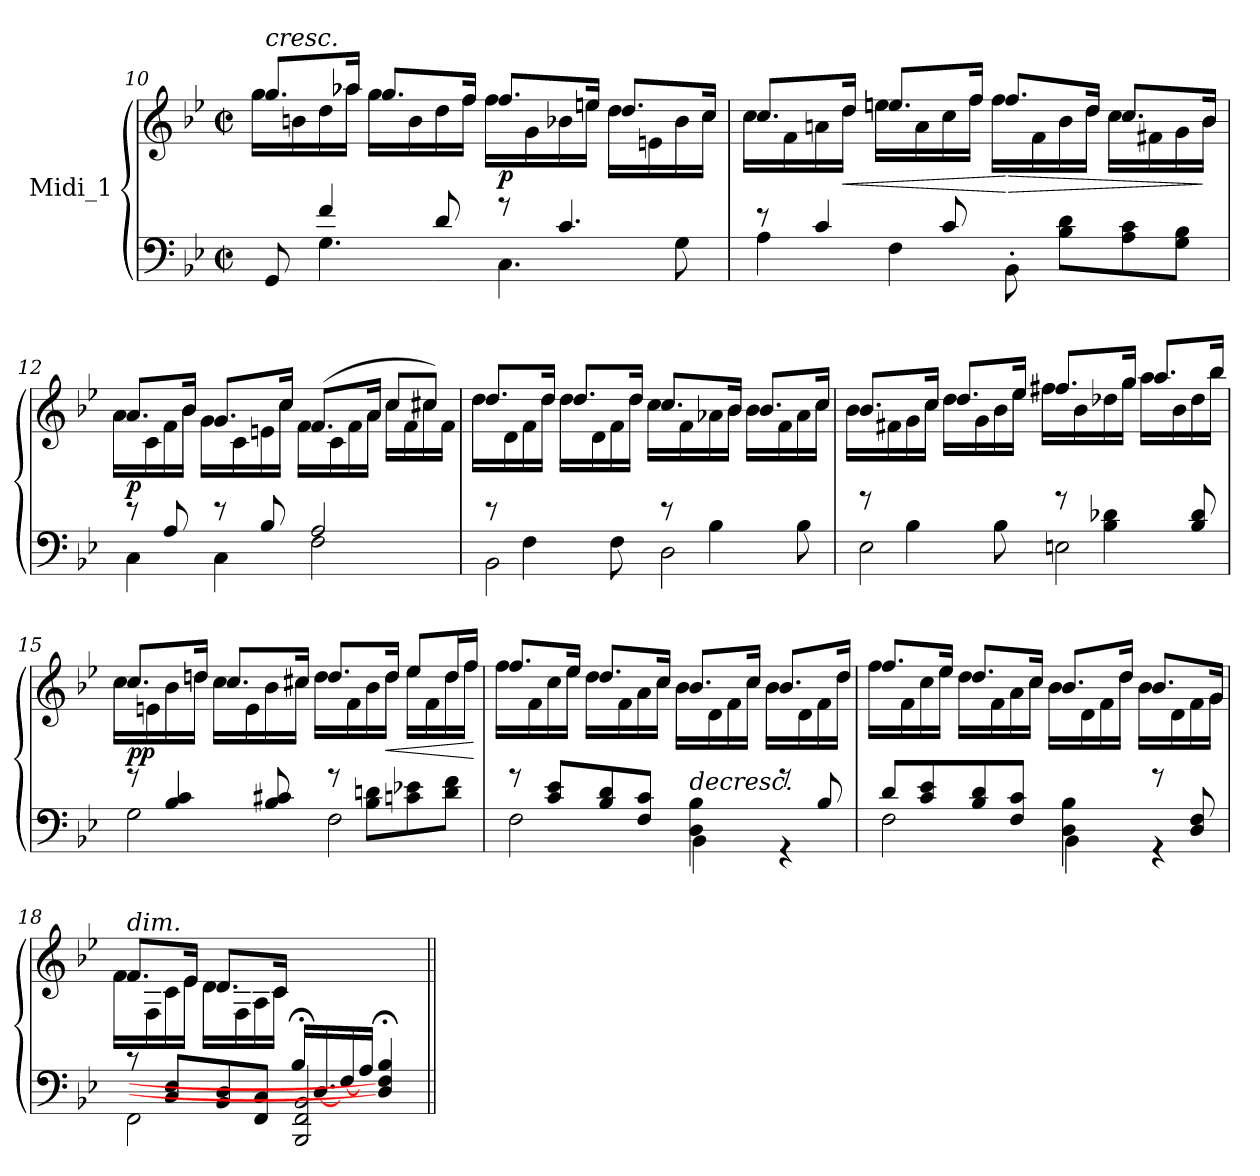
**kern	**kern	**dynam
*part1	*part1	*part1
*staff2	*staff1	*staff1/2
*I"Midi_1	*	*
!!LO:LB:g=z
*clefF4	*clefG2	*
*k[b-e-]	*k[b-e-]	*
*M2/2	*M2/2	*
*met(c|)	*met(c|)	*
=10	=10	=10
*^	*^	*
!	!	!LO:TX:a:i:t=cresc.	!	!
8GG/	8ryy	8.gg/L	16gg\LL	.
.	.	.	16bn\	.
4f/	4.G\	.	16dd\	.
.	.	16aa-X/Jk	16aa-X\JJ	.
.	.	8.gg/L	16gg\LL	.
.	.	.	16b\	.
8d/	.	.	16dd\	.
.	.	16ff/Jk	16ff\JJ	.
!	!	!	!	!LO:DY:b
8rg	4.C\	8.ff/L	16ff\LL	p
.	.	.	16g\	.
4.c/	.	.	16b-X\	.
.	.	16een/Jk	16een\JJ	.
.	.	8.dd/L	16dd\LL	.
.	.	.	16en\	.
.	8G\	.	16b-\	.
.	.	16cc/Jk	16cc\JJ	.
=11	=11	=11	=11	=11
8r	4A\	8.cc/L	16cc\LL	.
.	.	.	16f\	.
4c/	.	.	16ani\	.
!	!	!	!	!LO:HP:b
.	.	16dd/Jk	16dd\JJ	<
.	4F\	8.een/L	16een\LL	.
.	.	.	16a\	.
8c/	.	.	16cc\	.
.	.	16ff/Jk	16ff\JJ	.
!	!	!	!	!LO:HP:n=1:b
8BB-'\	2ryy	8.ff/L	16ff\LL	[ >
.	.	.	16f\	.
8B-\ 8d\L	.	.	16b-\	.
.	.	16dd/Jk	16dd\JJ	.
8A\ 8c\	.	8.cc/L	16cc\LL	.
.	.	.	16f#X\	.
8G\ 8B-\J	.	.	16g\	.
.	.	16b-/Jk	16b-\JJ	]
!!LO:PB:g=z	!!
=12	=12	=12	=12	=12
!	!	!	!	!LO:DY:b
8re	4C\	8.a/L	16a\LL	p
.	.	.	16c\	.
8A/	.	.	16f\	.
.	.	16b-/Jk	16b-\JJ	.
8re	4C\	8.g/L	16g\LL	.
.	.	.	16c\	.
8B-/	.	.	16en\	.
.	.	16cc/Jk	16cc\JJ	.
2A/	2F\	(>8.f/L	16f\LL	.
.	.	.	16c\	.
.	.	.	16f\	.
.	.	16a/Jk	16a\JJ	.
.	.	8cc/L	16cc\LL	.
.	.	.	16f\	.
.	.	8cc#X/J)	16cc#X\	.
.	.	.	16f\JJ	.
=13	=13	=13	=13	=13
8re	2BB-\	8.dd/L	16dd\LL	.
.	.	.	16d\	.
4F\	.	.	16f\	.
.	.	16dd/Jk	16dd\JJ	.
.	.	8.dd/L	16dd\LL	.
.	.	.	16d\	.
8F\	.	.	16f\	.
.	.	16dd/Jk	16dd\JJ	.
8re	2D\	8.cc/L	16cc\LL	.
.	.	.	16f\	.
4B-\	.	.	16a-X\	.
.	.	16b-/Jk	16b-\JJ	.
.	.	8.b-/L	16b-\LL	.
.	.	.	16f\	.
8B-\	.	.	16a-\	.
.	.	16cc/Jk	16cc\JJ	.
!!LO:LB:g=z	!!
=14	=14	=14	=14	=14
8rg	2E-\	8.b-/L	16b-\LL	.
.	.	.	16f#X\	.
4B-\	.	.	16g\	.
.	.	16cc/Jk	16cc\JJ	.
.	.	8.dd/L	16dd\LL	.
.	.	.	16g\	.
8B-\	.	.	16b-\	.
.	.	16ee-/Jk	16ee-\JJ	.
8rg	2En\	8.ff#X/L	16ff#X\LL	.
.	.	.	16b-\	.
4B-\ 4d-X\	.	.	16dd-X\	.
.	.	16gg/Jk	16gg\JJ	.
.	.	8.aa/L	16aa\LL	.
.	.	.	16b-\	.
8B-/ 8d-/	.	.	16dd-\	.
.	.	16bb-/Jk	16bb-\JJ	.
!!LO:LB:g=z	!!
=15	=15	=15	=15	=15
!	!	!	!	!LO:DY:b
8rg	2G\	8.cc/L	16cc\LL	pp
.	.	.	16en\	.
4B-/ 4c/	.	.	16b-\	.
.	.	16ddni/Jk	16ddni\JJ	.
.	.	8.cc/L	16cc\LL	.
.	.	.	16e\	.
8B-/ 8c#X/	.	.	16b-\	.
.	.	16cc#X/Jk	16cc#X\JJ	.
8rg	2F\	8.dd/L	16dd\LL	.
.	.	.	16f\	.
8B-\ 8dni\L	.	.	16b-\	.
!	!	!	!	!LO:HP:b
.	.	16dd/Jk	16dd\JJ	<
8cn\ 8e-X\	.	8ee-/L	16ee-\LL	.
.	.	.	16f\	.
8d\ 8f\J	.	16dd/L	16dd\	.
.	.	16ff/JJ	16ff\JJ	.
*v	*v	*	*	*
*	*v	*v	*
.	.	[
=16	=16	=16
*^	*^	*
8rg	2F\	8.ff/L	16ff\LL	.
.	.	.	16f\	.
8c/ 8e-/L	.	.	16cc\	.
.	.	16ee-/Jk	16ee-\JJ	.
8B-/ 8d/	.	8.dd/L	16dd\LL	.
.	.	.	16f\	.
8F/ 8c/J	.	.	16a\	.
.	.	16cc/Jk	16cc\JJ	.
!LO:TX:a:i:t=decresc.	!	!	!	!
4D\ 4B-\	4BB-\	8.b-/L	16b-\LL	.
.	.	.	16d\	.
.	.	.	16f\	.
.	.	16cc/Jk	16cc\JJ	.
8rg	4rGG	8.b-/L	16b-\LL	.
.	.	.	16d\	.
8B-/	.	.	16f\	.
.	.	16dd/Jk	16dd\JJ	.
!!LO:LB:g=z	!!
=17	=17	=17	=17	=17
8d/L	2F\	8.ff/L	16ff\LL	.
.	.	.	16f\	.
8c/ 8e-/	.	.	16cc\	.
.	.	16ee-/Jk	16ee-\JJ	.
8B-/ 8d/	.	8.dd/L	16dd\LL	.
.	.	.	16f\	.
8F/ 8c/J	.	.	16a\	.
.	.	16cc/Jk	16cc\JJ	.
4D\ 4B-\	4BB-\	8.b-/L	16b-\LL	.
.	.	.	16d\	.
.	.	.	16f\	.
.	.	16dd/Jk	16dd\JJ	.
8rg	4rGG	8.b-/L	16b-\LL	.
.	.	.	16d\	.
8D/ 8F/	.	.	16f\	.
.	.	16g/Jk	16g\JJ	.
!!LO:LB:g=z	!!
=18	=18	=18	=18	=18
*^	*^	*	*	*
!	!	!	!	!LO:TX:a:i:t=dim.	!	!
2ryy	8rc	2FF\	2.ryy	8.f/L	16f\LL	.
.	.	.	.	.	16F\	.
.	8C/ 8E-/L	.	.	.	16c\	.
.	.	.	.	16e-/Jk	16e-\JJ	.
.	8BB-/ 8D/	.	.	8.d/L	16d\LL	.
.	.	.	.	.	16F\	.
.	8FF/ 8C/J	.	.	.	16A\	.
.	.	.	.	16c/Jk	16c\JJ	.
2ryy	16B-/LL	2BBB-/;< 2FF/;< 2BB-/;<	.	2ryy	2ryy	.
.	[16.D/	.	.	.	.	.
.	[16F/	.	.	.	.	.
.	16A/JJ	.	.	.	.	.
.	.	.	4D/];< 4F/];< 4B-/;<	.	.	.
.	8..ryy	.	.	.	.	.
*v	*v	*v	*v	*	*	*
*	*v	*v	*
=||	=||	=||
*-	*-	*-
